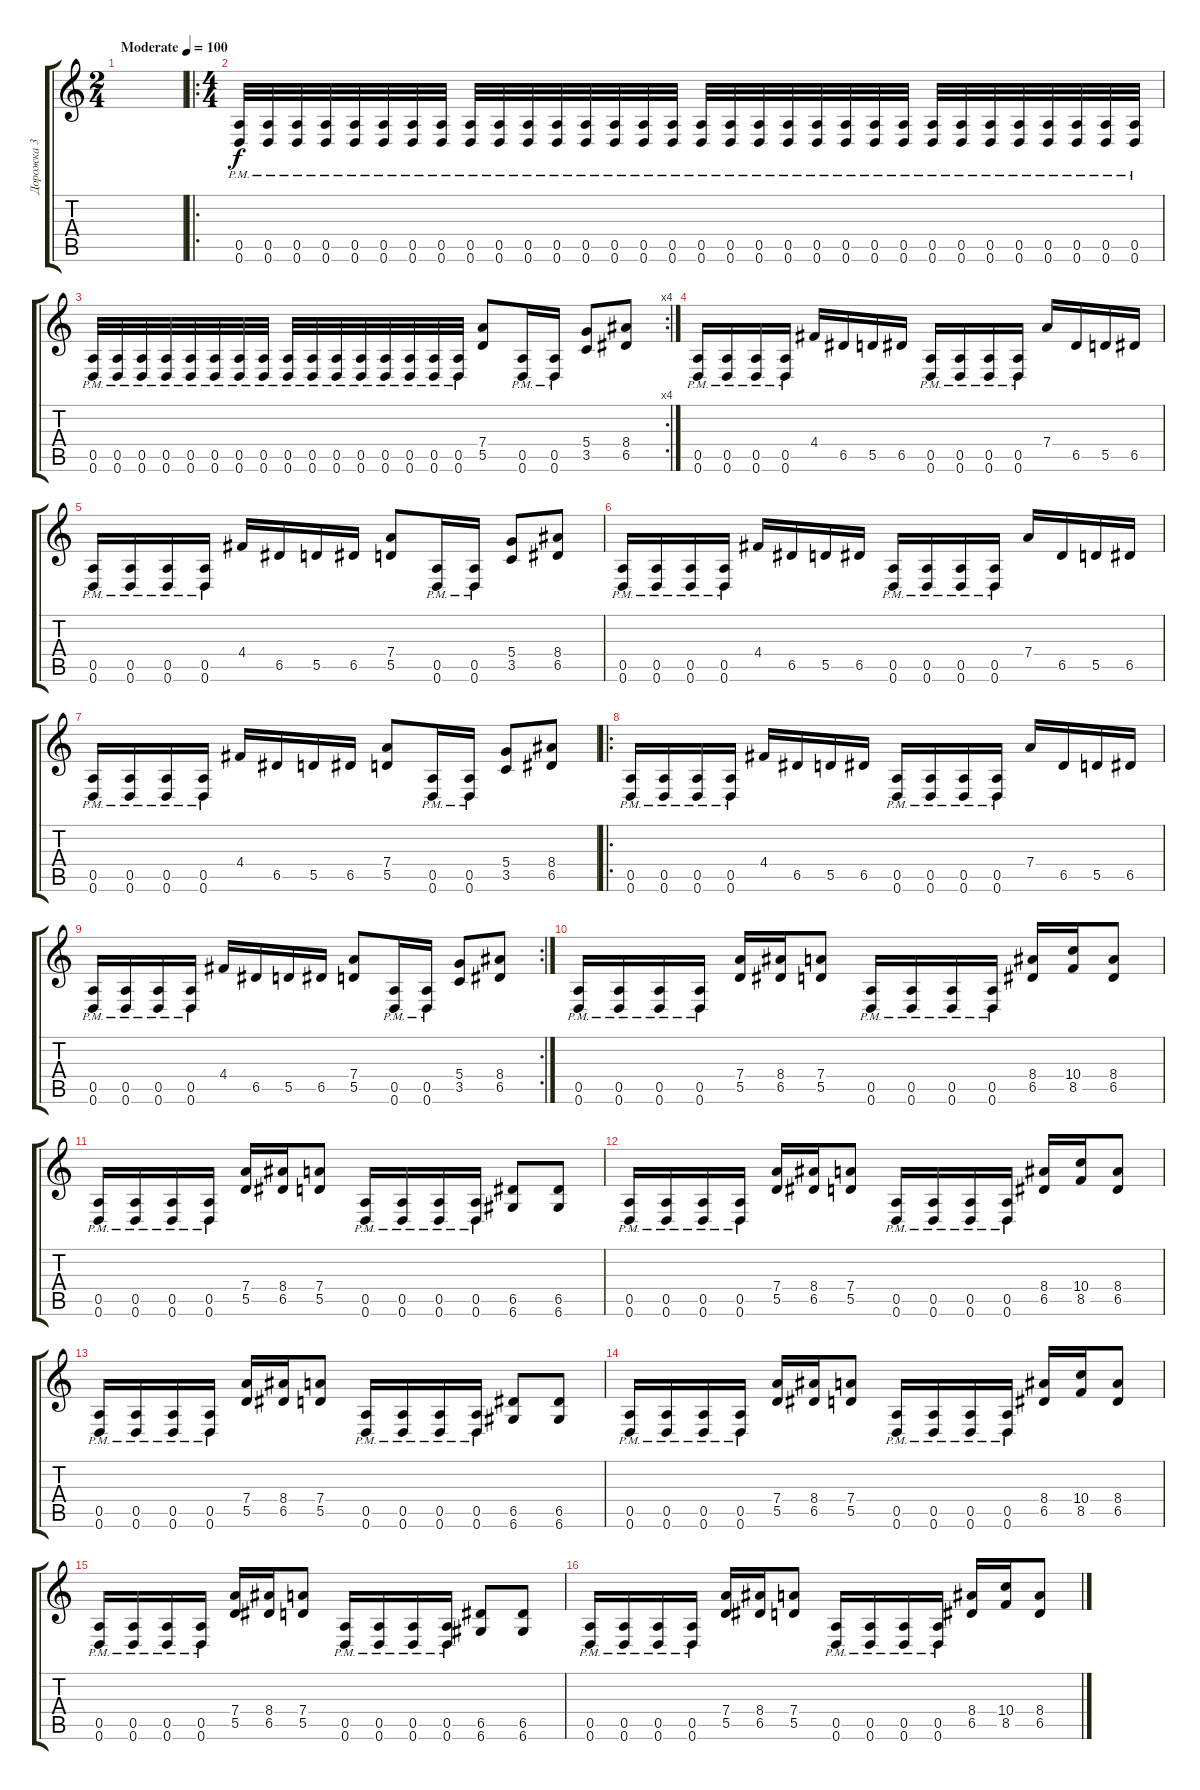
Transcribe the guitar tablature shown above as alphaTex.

\track ("Дорожка 3" "Дорожка 3") {instrument distortionguitar}
\staff {score tabs}
\tuning (E4 B3 G3 D3 A2 D2) {hide}
\ts (2 4)
\tempo (100 "Moderate")
\clef g2
\ks c
|
\ro
\ts (4 4)
(0.5{pm} 0.6).32 (0.5{pm} 0.6).32 (0.5{pm} 0.6).32 (0.5{pm} 0.6).32 (0.5{pm} 0.6).32 (0.5{pm} 0.6).32 (0.5{pm} 0.6).32 (0.5{pm} 0.6).32 (0.5{pm} 0.6).32 (0.5{pm} 0.6).32 (0.5{pm} 0.6).32 (0.5{pm} 0.6).32 (0.5{pm} 0.6).32 (0.5{pm} 0.6).32 (0.5{pm} 0.6).32 (0.5{pm} 0.6).32 (0.5{pm} 0.6{pm}).32 (0.5{pm} 0.6).32 (0.5{pm} 0.6).32 (0.5{pm} 0.6).32 (0.5{pm} 0.6).32 (0.5{pm} 0.6).32 (0.5{pm} 0.6).32 (0.5{pm} 0.6).32 (0.5{pm} 0.6).32 (0.5{pm} 0.6).32 (0.5{pm} 0.6).32 (0.5{pm} 0.6).32 (0.5{pm} 0.6).32 (0.5{pm} 0.6).32 (0.5{pm} 0.6).32 (0.5{pm} 0.6).32 |
\rc 4
(0.5{pm} 0.6).32 (0.5{pm} 0.6).32 (0.5{pm} 0.6).32 (0.5{pm} 0.6).32 (0.5{pm} 0.6).32 (0.5{pm} 0.6).32 (0.5{pm} 0.6).32 (0.5{pm} 0.6).32 (0.5{pm} 0.6).32 (0.5{pm} 0.6).32 (0.5{pm} 0.6).32 (0.5{pm} 0.6).32 (0.5{pm} 0.6).32 (0.5{pm} 0.6).32 (0.5{pm} 0.6).32 (0.5{pm} 0.6).32 (7.4 5.5).8 (0.5{pm} 0.6).16 (0.5{pm} 0.6).16 (5.4 3.5).8 (8.4 6.5).8 |
(0.5{pm} 0.6{pm}).16 (0.5{pm} 0.6{pm}).16 (0.5{pm} 0.6{pm}).16 (0.5{pm} 0.6{pm}).16 4.4.16 6.5.16 5.5.16 6.5.16 (0.5{pm} 0.6{pm}).16 (0.5{pm} 0.6{pm}).16 (0.5{pm} 0.6{pm}).16 (0.5{pm} 0.6{pm}).16 7.4.16 6.5.16 5.5.16 6.5.16 |
(0.5{pm} 0.6{pm}).16 (0.5{pm} 0.6{pm}).16 (0.5{pm} 0.6{pm}).16 (0.5{pm} 0.6{pm}).16 4.4.16 6.5.16 5.5.16 6.5.16 (7.4 5.5).8 (0.5{pm} 0.6{pm}).16 (0.5{pm} 0.6{pm}).16 (5.4 3.5).8 (8.4 6.5).8 |
(0.5{pm} 0.6{pm}).16 (0.5{pm} 0.6{pm}).16 (0.5{pm} 0.6{pm}).16 (0.5{pm} 0.6{pm}).16 4.4.16 6.5.16 5.5.16 6.5.16 (0.5{pm} 0.6{pm}).16 (0.5{pm} 0.6{pm}).16 (0.5{pm} 0.6{pm}).16 (0.5{pm} 0.6{pm}).16 7.4.16 6.5.16 5.5.16 6.5.16 |
(0.5{pm} 0.6{pm}).16 (0.5{pm} 0.6{pm}).16 (0.5{pm} 0.6{pm}).16 (0.5{pm} 0.6{pm}).16 4.4.16 6.5.16 5.5.16 6.5.16 (7.4 5.5).8 (0.5{pm} 0.6{pm}).16 (0.5{pm} 0.6{pm}).16 (5.4 3.5).8 (8.4 6.5).8 |
\ro
(0.5{pm} 0.6{pm}).16 (0.5{pm} 0.6{pm}).16 (0.5{pm} 0.6{pm}).16 (0.5{pm} 0.6{pm}).16 4.4.16 6.5.16 5.5.16 6.5.16 (0.5{pm} 0.6{pm}).16 (0.5{pm} 0.6{pm}).16 (0.5{pm} 0.6{pm}).16 (0.5{pm} 0.6{pm}).16 7.4.16 6.5.16 5.5.16 6.5.16 |
\rc 2
(0.5{pm} 0.6{pm}).16 (0.5{pm} 0.6{pm}).16 (0.5{pm} 0.6{pm}).16 (0.5{pm} 0.6{pm}).16 4.4.16 6.5.16 5.5.16 6.5.16 (7.4 5.5).8 (0.5{pm} 0.6{pm}).16 (0.5{pm} 0.6{pm}).16 (5.4 3.5).8 (8.4 6.5).8 |
(0.5{pm} 0.6{pm}).16 (0.5{pm} 0.6{pm}).16 (0.5{pm} 0.6{pm}).16 (0.5{pm} 0.6{pm}).16 (7.4 5.5).16 (8.4 6.5).16 (7.4 5.5).8 (0.5{pm} 0.6{pm}).16 (0.5{pm} 0.6{pm}).16 (0.5{pm} 0.6{pm}).16 (0.5{pm} 0.6{pm}).16 (8.4 6.5).16 (10.4 8.5).16 (8.4 6.5).8 |
(0.5{pm} 0.6{pm}).16 (0.5{pm} 0.6{pm}).16 (0.5{pm} 0.6{pm}).16 (0.5{pm} 0.6{pm}).16 (7.4 5.5).16 (8.4 6.5).16 (7.4 5.5).8 (0.5{pm} 0.6{pm}).16 (0.5{pm} 0.6{pm}).16 (0.5{pm} 0.6{pm}).16 (0.5{pm} 0.6{pm}).16 (6.5 6.6).8 (6.5 6.6).8 |
(0.5{pm} 0.6{pm}).16 (0.5{pm} 0.6{pm}).16 (0.5{pm} 0.6{pm}).16 (0.5{pm} 0.6{pm}).16 (7.4 5.5).16 (8.4 6.5).16 (7.4 5.5).8 (0.5{pm} 0.6{pm}).16 (0.5{pm} 0.6{pm}).16 (0.5{pm} 0.6{pm}).16 (0.5{pm} 0.6{pm}).16 (8.4 6.5).16 (10.4 8.5).16 (8.4 6.5).8 |
(0.5{pm} 0.6{pm}).16 (0.5{pm} 0.6{pm}).16 (0.5{pm} 0.6{pm}).16 (0.5{pm} 0.6{pm}).16 (7.4 5.5).16 (8.4 6.5).16 (7.4 5.5).8 (0.5{pm} 0.6{pm}).16 (0.5{pm} 0.6{pm}).16 (0.5{pm} 0.6{pm}).16 (0.5{pm} 0.6{pm}).16 (6.5 6.6).8 (6.5 6.6).8 |
(0.5{pm} 0.6{pm}).16 (0.5{pm} 0.6{pm}).16 (0.5{pm} 0.6{pm}).16 (0.5{pm} 0.6{pm}).16 (7.4 5.5).16 (8.4 6.5).16 (7.4 5.5).8 (0.5{pm} 0.6{pm}).16 (0.5{pm} 0.6{pm}).16 (0.5{pm} 0.6{pm}).16 (0.5{pm} 0.6{pm}).16 (8.4 6.5).16 (10.4 8.5).16 (8.4 6.5).8 |
(0.5{pm} 0.6{pm}).16 (0.5{pm} 0.6{pm}).16 (0.5{pm} 0.6{pm}).16 (0.5{pm} 0.6{pm}).16 (7.4 5.5).16 (8.4 6.5).16 (7.4 5.5).8 (0.5{pm} 0.6{pm}).16 (0.5{pm} 0.6{pm}).16 (0.5{pm} 0.6{pm}).16 (0.5{pm} 0.6{pm}).16 (6.5 6.6).8 (6.5 6.6).8 |
(0.5{pm} 0.6{pm}).16 (0.5{pm} 0.6{pm}).16 (0.5{pm} 0.6{pm}).16 (0.5{pm} 0.6{pm}).16 (7.4 5.5).16 (8.4 6.5).16 (7.4 5.5).8 (0.5{pm} 0.6{pm}).16 (0.5{pm} 0.6{pm}).16 (0.5{pm} 0.6{pm}).16 (0.5{pm} 0.6{pm}).16 (8.4 6.5).16 (10.4 8.5).16 (8.4 6.5).8
